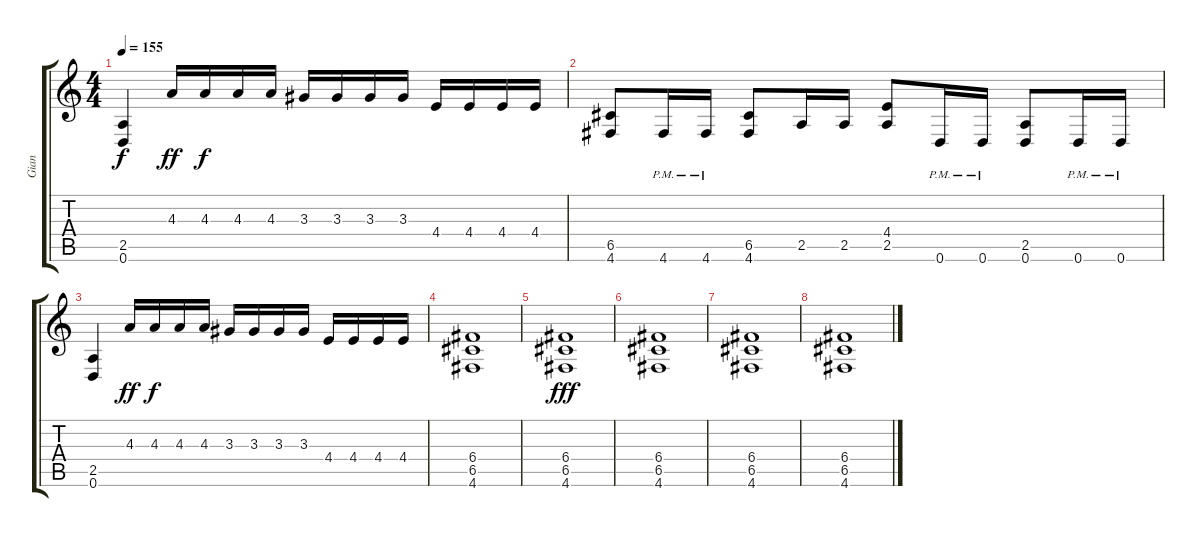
\track ("Gian" "Gian") {instrument distortionguitar}
\staff {score tabs}
\tuning (D4 A3 F3 C3 G2 D2) {hide}
\ts (4 4)
\tempo 155
\clef g2
\ks c
(2.5 0.6).4{dy f} 4.3.16{dy ff} 4.3.16{dy f} 4.3.16 4.3.16 3.3.16 3.3.16 3.3.16 3.3.16 4.4.16 4.4.16 4.4.16 4.4.16 |
(6.5 4.6).8 4.6{pm}.16 4.6{pm}.16 (6.5 4.6).8 2.5.16 2.5.16 (4.4 2.5).8 0.6{pm}.16 0.6{pm}.16 (2.5 0.6).8 0.6{pm}.16 0.6{pm}.16 |
(2.5 0.6).4 4.3.16{dy ff} 4.3.16{dy f} 4.3.16 4.3.16 3.3.16 3.3.16 3.3.16 3.3.16 4.4.16 4.4.16 4.4.16 4.4.16 |
(6.4 6.5 4.6).1{volume 0} |
(6.4 6.5 4.6).1{dy fff} |
(6.4 6.5 4.6).1 |
(6.4 6.5 4.6).1 |
(6.4 6.5 4.6).1
